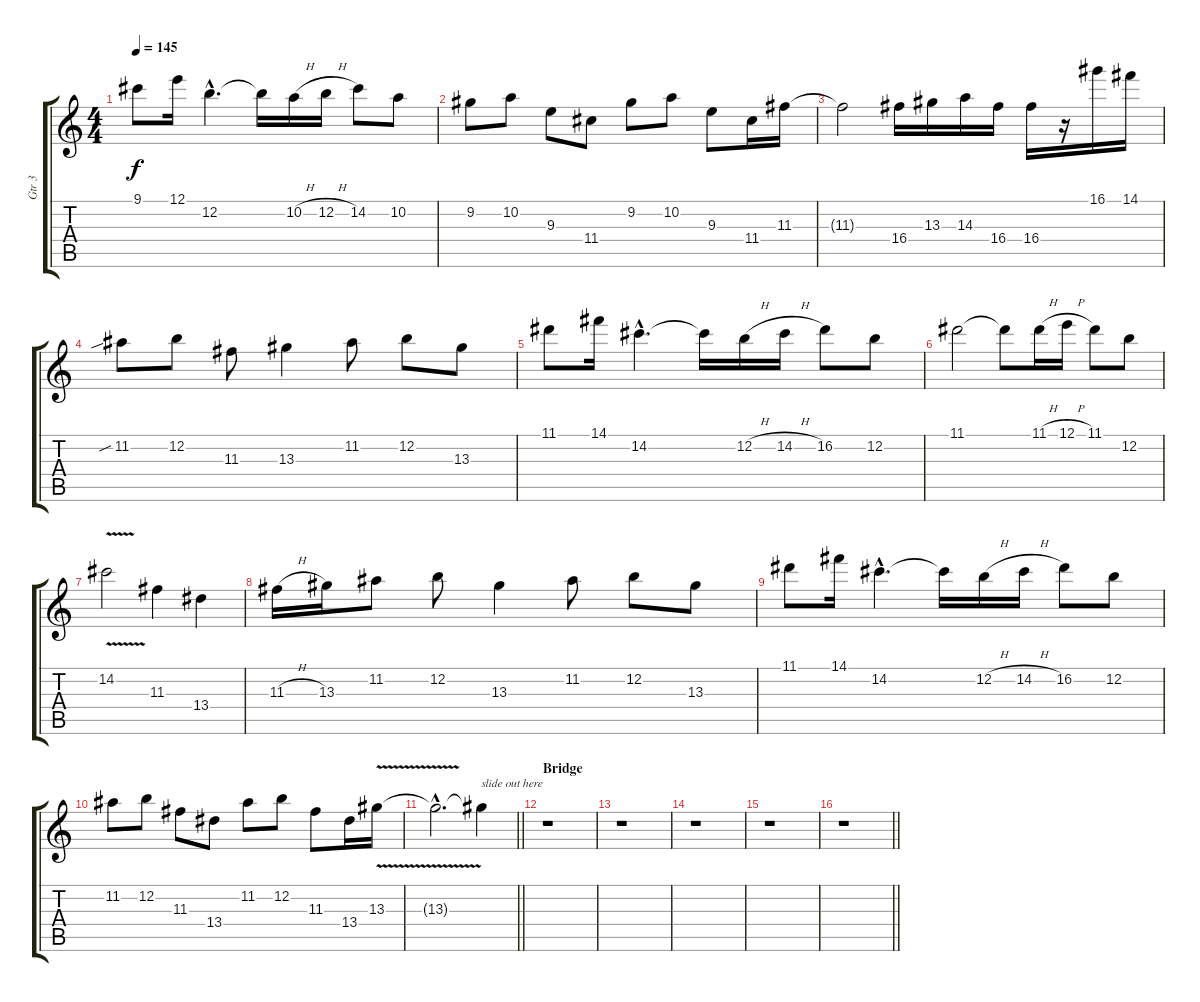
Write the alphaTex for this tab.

\track ("Gtr 3" "Gtr 3") {instrument overdrivenguitar}
\staff {score tabs}
\tuning (E4 B3 G3 D3 A2 E2) {hide}
\ts (4 4)
\tempo 145
\clef g2
\ks c
9.1.8{dy f} 12.1.16 12.2{hac}.4{d} 12.2{t}.16 10.2{h}.16 12.2{h}.16 14.2.8 10.2.8 |
9.2.8 10.2.8 9.3.8 11.4.8 9.2.8 10.2.8 9.3.8 11.4.16 11.3.16 |
11.3{t}.2 16.4.16 13.3.16 14.3.16 16.4.16 16.4.16 r.16 16.1.16 14.1.16 |
11.2{sib}.8 12.2.8 11.3.8 13.3.4 11.2.8 12.2.8 13.3.8 |
11.1.8 14.1.16 14.2{hac}.4{d} 14.2{t}.16 12.2{h}.16 14.2{h}.16 16.2.8 12.2.8 |
11.1.2 11.1{t}.8 11.1{h}.16 12.1{h}.16 11.1.8 12.2.8 |
14.2{v}.2 11.3.4 13.4.4 |
11.3{h}.16 13.3.16 11.2.8 12.2.8 13.3.4 11.2.8 12.2.8 13.3.8 |
11.1.8 14.1.16 14.2{hac}.4{d} 14.2{t}.16 12.2{h}.16 14.2{h}.16 16.2.8 12.2.8 |
11.2.8 12.2.8 11.3.8 13.4.8 11.2.8 12.2.8 11.3.8 13.4.16 13.3{v}.16 |
\barLineRight lightlight
13.3{hac t}.2{d} 13.3{t}.4{txt "slide out here"} |
\section ("" "Bridge")
r.1 |
r.1 |
r.1 |
r.1 |
\barLineRight lightlight
r.1
